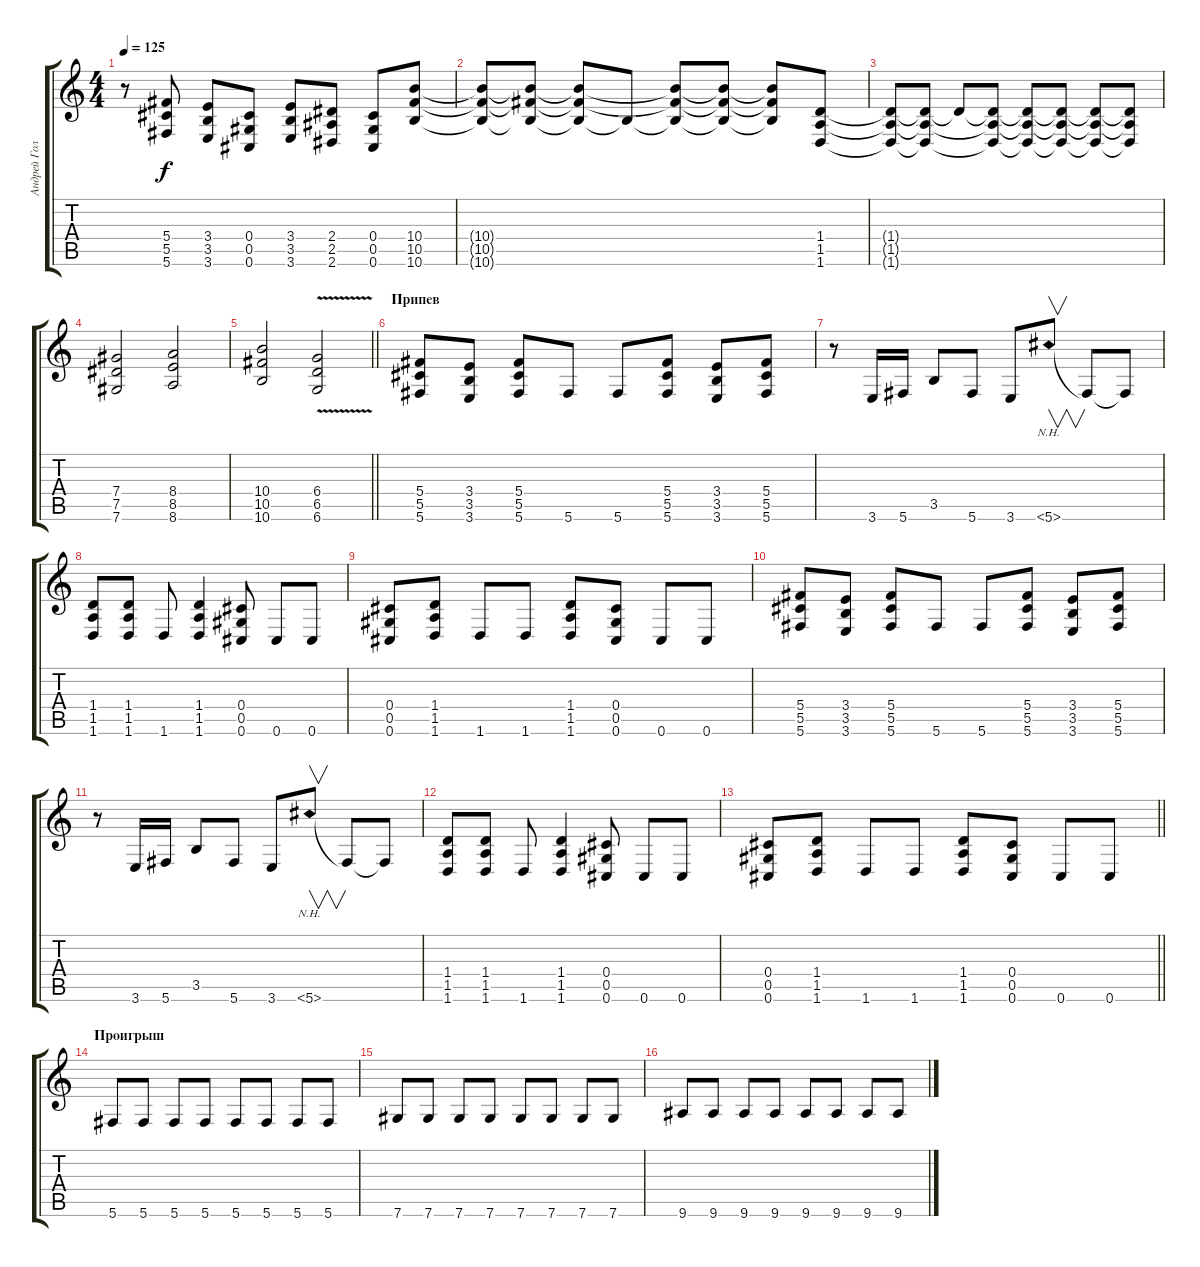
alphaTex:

\track ("Андрей Голованов-1" "Андрей Гол") {instrument overdrivenguitar}
\staff {score tabs}
\tuning (Eb4 Bb3 Gb3 Db3 Ab2 Db2) {hide}
\ts (4 4)
\tempo 125
\clef g2
\ks c
r.8{dy f} (5.4 5.5 5.6).8 (3.4 3.5 3.6).8 (0.4 0.5 0.6).8 (3.4 3.5 3.6).8 (2.4 2.5 2.6).8 (0.4 0.5 0.6).8 (10.4 10.5 10.6).8 |
(10.4{t} 10.5{t} 10.6{t}).8 (10.4{t} 10.5{t} 10.6{t}).8 (10.4{t} 10.5{t} 10.6{t}).8 10.6{t}.8 (10.4{t} 10.5{t} 10.6{t}).8 (10.4{t} 10.5{t} 10.6{t}).8 (10.4{t} 10.5{t} 10.6{t}).8 (1.4 1.5 1.6).8 |
(1.4{t} 1.5{t} 1.6{t}).8 (1.4{t} 1.5{t} 1.6{t}).8 1.4{t}.8 (1.4{t} 1.5{t} 1.6{t}).8 (1.4{t} 1.5{t} 1.6{t}).8 (1.4{t} 1.5{t} 1.6{t}).8 (1.4{t} 1.5{t} 1.6{t}).8 (1.4{t} 1.5{t} 1.6{t}).8 |
(7.4 7.5 7.6).2 (8.4 8.5 8.6).2 |
\barLineRight lightlight
(10.4 10.5 10.6).2 (6.4 6.5 6.6{v}).2 |
\section ("" "Припев")
(5.4 5.5 5.6).8 (3.4 3.5 3.6).8 (5.4 5.5 5.6).8 5.6.8 5.6.8 (5.4 5.5 5.6).8 (3.4 3.5 3.6).8 (5.4 5.5 5.6).8 |
r.8 3.6.16 5.6.16 3.5.8 5.6.8 3.6.8 5.6{nh}.8{v} 5.6{t}.8 5.6{t}.8 |
(1.4 1.5 1.6).8 (1.4 1.5 1.6).8 1.6.8 (1.4 1.5 1.6).4 (0.4 0.5 0.6).8 0.6.8 0.6.8 |
(0.4 0.5 0.6).8 (1.4 1.5 1.6).8 1.6.8 1.6.8 (1.4 1.5 1.6).8 (0.4 0.5 0.6).8 0.6.8 0.6.8 |
(5.4 5.5 5.6).8 (3.4 3.5 3.6).8 (5.4 5.5 5.6).8 5.6.8 5.6.8 (5.4 5.5 5.6).8 (3.4 3.5 3.6).8 (5.4 5.5 5.6).8 |
r.8 3.6.16 5.6.16 3.5.8 5.6.8 3.6.8 5.6{nh}.8{v} 5.6{t}.8 5.6{t}.8 |
(1.4 1.5 1.6).8 (1.4 1.5 1.6).8 1.6.8 (1.4 1.5 1.6).4 (0.4 0.5 0.6).8 0.6.8 0.6.8 |
\barLineRight lightlight
(0.4 0.5 0.6).8 (1.4 1.5 1.6).8 1.6.8 1.6.8 (1.4 1.5 1.6).8 (0.4 0.5 0.6).8 0.6.8 0.6.8 |
\section ("" "Проигрыш")
5.6.8 5.6.8 5.6.8 5.6.8 5.6.8 5.6.8 5.6.8 5.6.8 |
7.6.8 7.6.8 7.6.8 7.6.8 7.6.8 7.6.8 7.6.8 7.6.8 |
9.6.8 9.6.8 9.6.8 9.6.8 9.6.8 9.6.8 9.6.8 9.6.8
